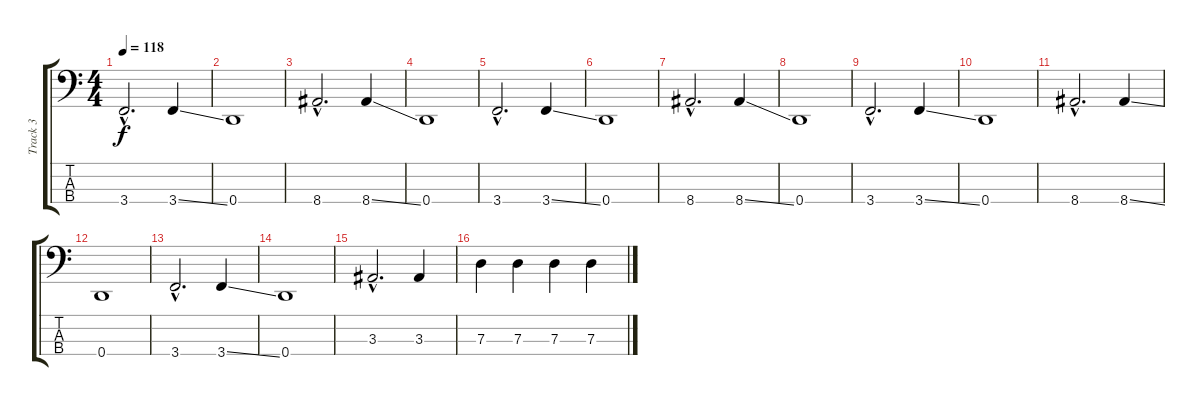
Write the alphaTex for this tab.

\track ("Track 3" "Track 3") {instrument electricbasspick}
\staff {score tabs}
\tuning (F2 C2 G1 D1) {hide}
\ts (4 4)
\tempo 118
\clef f4
\ks c
3.4{hac}.2{d dy f} 3.4{ss}.4 |
0.4.1 |
8.4{hac}.2{d} 8.4{ss}.4 |
0.4.1 |
3.4{hac}.2{d} 3.4{ss}.4 |
0.4.1 |
8.4{hac}.2{d} 8.4{ss}.4 |
0.4.1 |
3.4{hac}.2{d} 3.4{ss}.4 |
0.4.1 |
8.4{hac}.2{d} 8.4{ss}.4 |
0.4.1 |
3.4{hac}.2{d} 3.4{ss}.4 |
0.4.1 |
3.3{hac}.2{d} 3.3.4 |
7.3.4 7.3.4 7.3.4 7.3.4
